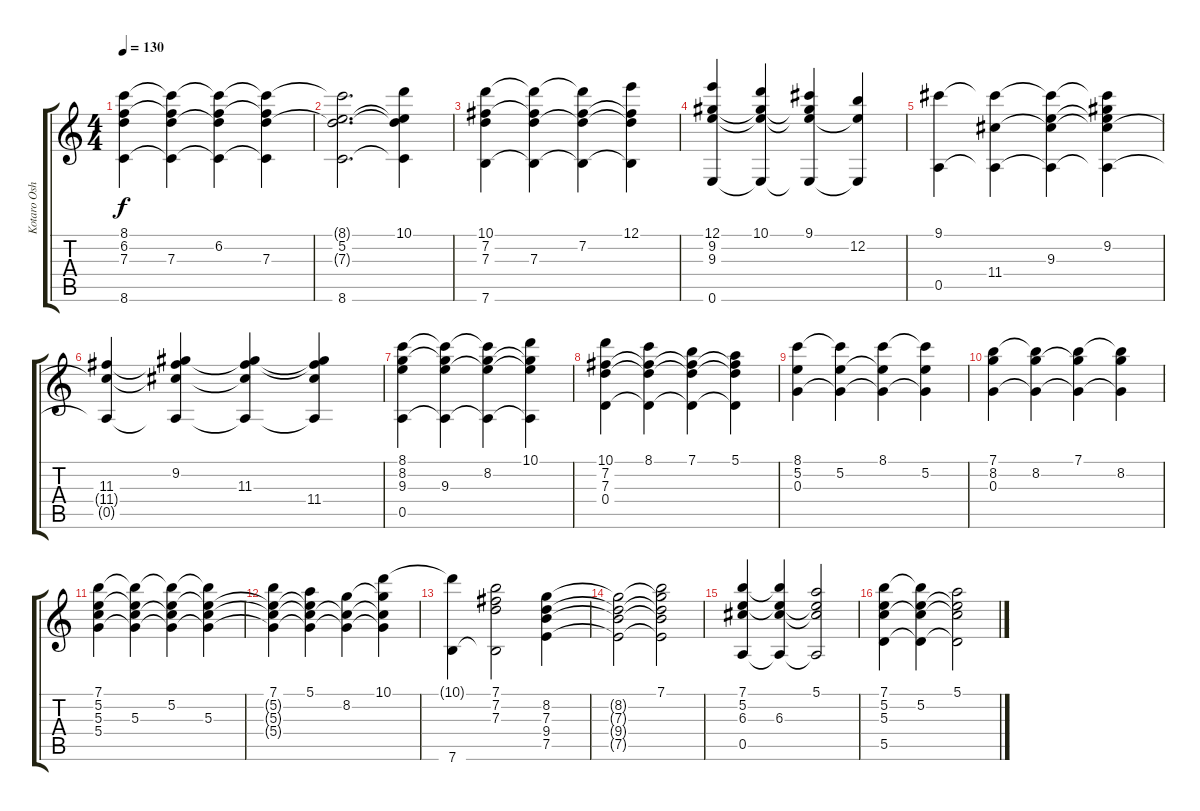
\track ("Kotaro Oshio" "Kotaro Osh") {instrument acousticguitarnylon}
\staff {score tabs}
\tuning (E4 B3 G3 D3 A2 E2) {hide}
\ts (4 4)
\tempo 130
\clef g2
\ks c
(8.1 6.2 7.3 8.6).4{dy f} (8.1{t} 6.2{t} 7.3 8.6{t}).4 (8.1{t} 6.2 7.3{t} 8.6{t}).4 (8.1{t} 6.2{t} 7.3 8.6{t}).4 |
(8.1{t} 5.2 7.3{t} 8.6).2{d} (10.1 5.2{t} 7.3{t} 8.6{t}).4 |
(10.1 7.2 7.3 7.6).4 (10.1{t} 7.2{t} 7.3 7.6{t}).4 (10.1{t} 7.2 7.3{t} 7.6{t}).4 (12.1 7.2{t} 7.3{t} 7.6{t}).4 |
(12.1 9.2 9.3 0.6).4 (10.1 9.2{t} 9.3{t} 0.6{t}).4 (9.1 9.2{t} 9.3{t} 0.6{t}).4 (12.2 9.3{t} 0.6{t}).4 |
(9.1 0.5).4 (9.1{t} 11.4 0.5{t}).4 (9.1{t} 9.3 11.4{t} 0.5{t}).4 (9.1{t} 9.2 9.3{t} 11.4{t} 0.5{t}).4 |
(11.3 11.4{t} 0.5{t}).4 (9.2 11.3{t} 11.4{t} 0.5{t}).4 (9.2{t} 11.3 11.4{t} 0.5{t}).4 (9.2{t} 11.3{t} 11.4 0.5{t}).4 |
(8.1 8.2 9.3 0.5).4 (8.1{t} 8.2{t} 9.3 0.5{t}).4 (8.1{t} 8.2 9.3{t} 0.5{t}).4 (10.1 8.2{t} 9.3{t} 0.5{t}).4 |
(10.1 7.2 7.3 0.4).4 (8.1 7.2{t} 7.3{t} 0.4{t}).4 (7.1 7.2{t} 7.3{t} 0.4{t}).4 (5.1 7.2{t} 7.3{t} 0.4{t}).4 |
(8.1 5.2 0.3).4 (8.1{t} 5.2 0.3{t}).4 (8.1 5.2{t} 0.3{t}).4 (8.1{t} 5.2 0.3{t}).4 |
(7.1 8.2 0.3).4 (7.1{t} 8.2 0.3{t}).4 (7.1 8.2{t} 0.3{t}).4 (7.1{t} 8.2 0.3{t}).4 |
(7.1 5.2 5.3 5.4).4 (7.1{t} 5.2{t} 5.3 5.4{t}).4 (7.1{t} 5.2 5.3{t} 5.4{t}).4 (7.1{t} 5.2{t} 5.3 5.4{t}).4 |
(7.1 5.2{t} 5.3{t} 5.4{t}).4 (5.1 5.2{t} 5.3{t} 5.4{t}).4 (8.2 5.3{t} 5.4{t}).4 (10.1 8.2{t} 5.3{t} 5.4{t}).4 |
(10.1{t} 7.6).4 (7.1 7.2 7.3 7.6{t}).2 (8.2 7.3 9.4 7.5).4 |
(8.2{t} 7.3{t} 9.4{t} 7.5{t}).2 (7.1 8.2{t} 7.3{t} 9.4{t} 7.5{t}).2 |
(7.1 5.2 6.3 0.5).4 (7.1{t} 5.2{t} 6.3 0.5{t}).4 (5.1 5.2{t} 6.3{t} 0.5{t}).2 |
(7.1 5.2 5.3 5.5).4 (7.1{t} 5.2 5.3{t} 5.5{t}).4 (5.1 5.2{t} 5.3{t} 5.5{t}).2
